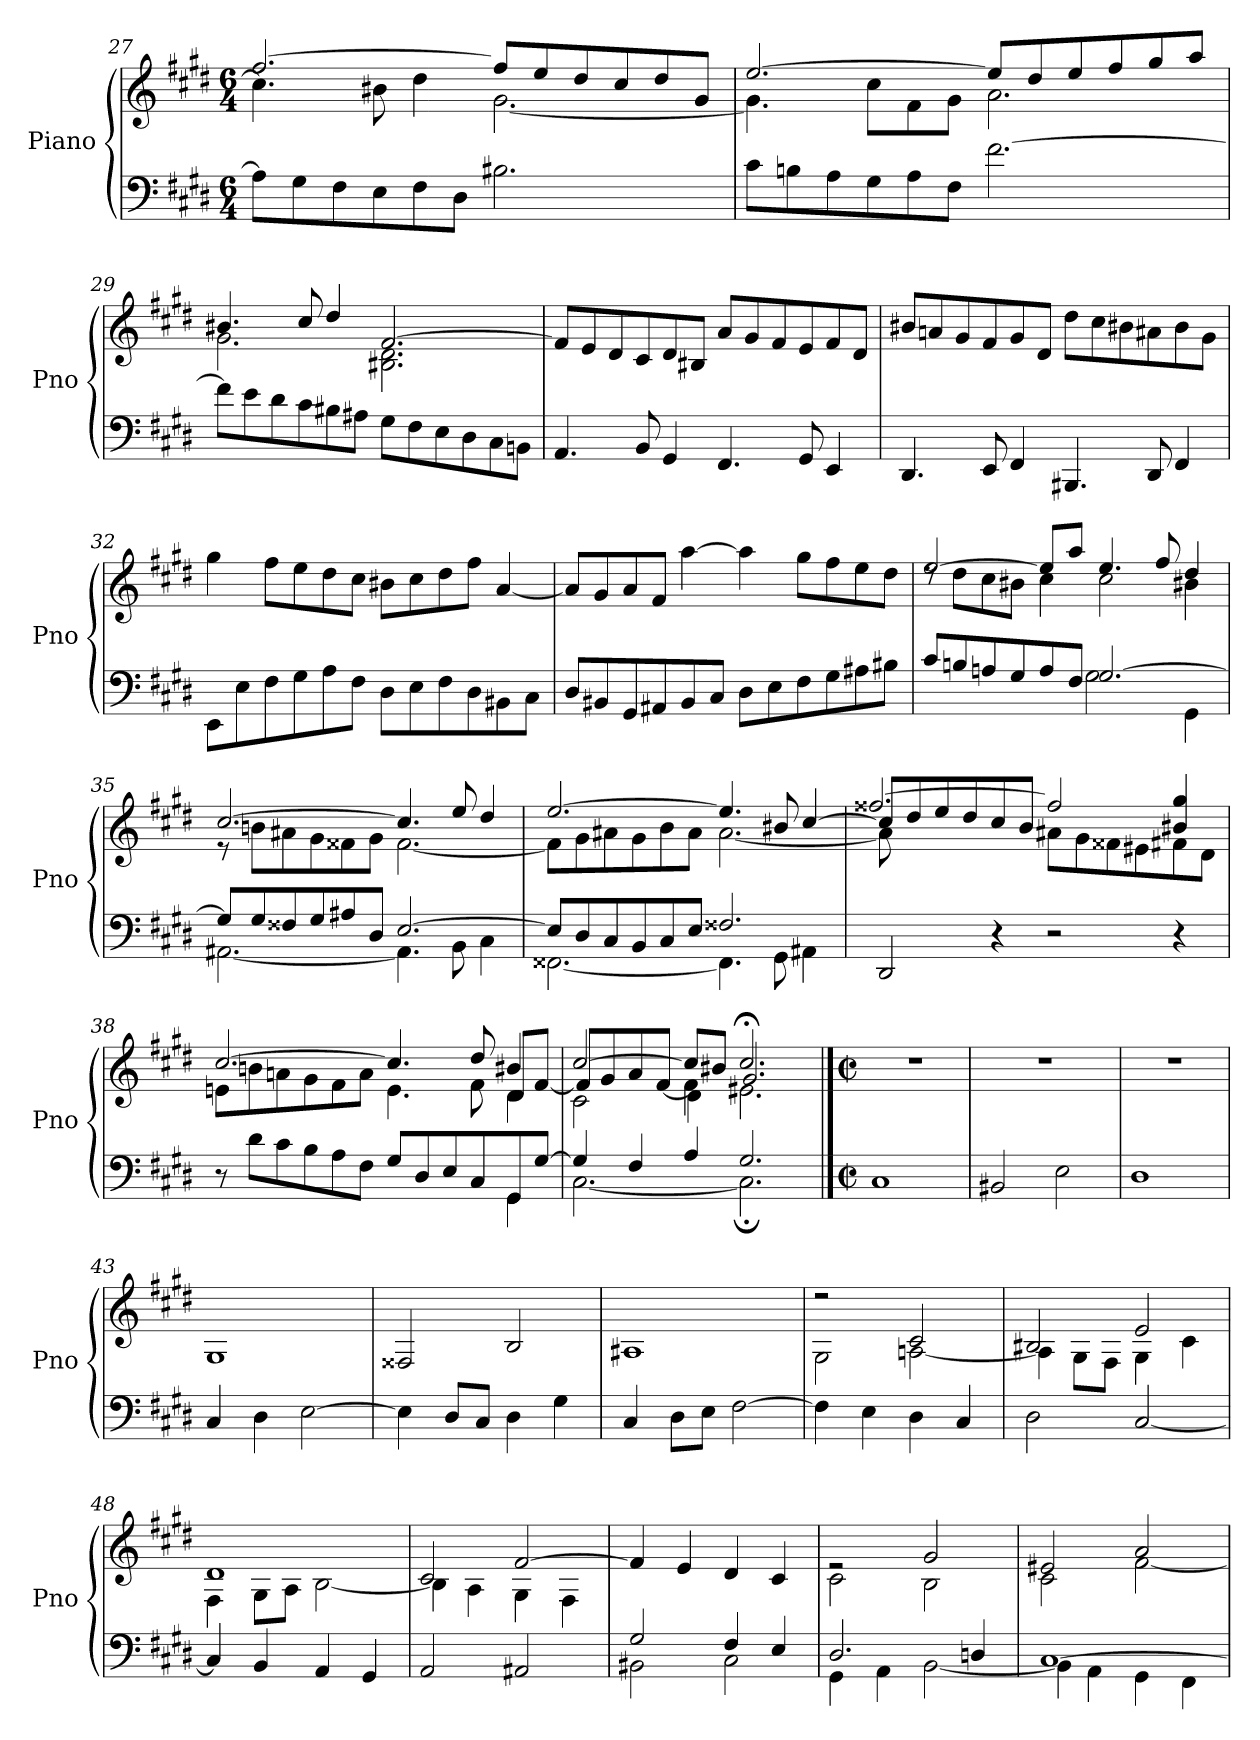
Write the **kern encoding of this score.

**kern	**kern
*part1	*part1
*staff2	*staff1
*I"Piano	*
*I'Pno	*
!!LO:LB:g=z
*clefF4	*clefG2
*k[f#c#g#d#]	*k[f#c#g#d#]
*M6/4	*M6/4
=27	=27
*	*^
8A\L]	[2.ff#/	4.cc#\]
8G#\	.	.
8F#\	.	.
8E\	.	8b#X\
8F#\	.	4dd#\
8D#\J	.	.
2.B#X\	8ff#/L]	[2.g#\
.	8ee/	.
.	8dd#/	.
.	8cc#/	.
.	8dd#/	.
.	8g#/J	.
=28	=28	=28
8c#\L	[2.ee/	4.g#\]
8Bn\	.	.
8A\	.	.
8G#\	.	8cc#\L
8A\	.	8f#\
8F#\J	.	8g#\J
[2.f#\	8ee/L]	2.a\
.	8dd#/	.
.	8ee/	.
.	8ff#/	.
.	8gg#/	.
.	8aa/J	.
=29	=29	=29
8f#\L]	4.b#X/	2.g#\
8e\	.	.
8d#\	.	.
8c#\	8cc#/	.
8B#X\	4dd#/	.
8A#X\J	.	.
8G#\L	[2.f#/	2.B#X\ 2.d#\
8F#\	.	.
8E\	.	.
8D#\	.	.
8C#\	.	.
8BBn\J	.	.
*	*v	*v
!!LO:LB:g=z
=30	=30
4.AA/	8f#/L]
.	8e/
.	8d#/
8BB/	8c#/
4GG#/	8d#/
.	8B#X/J
4.FF#/	8a/L
.	8g#/
.	8f#/
8GG#/	8e/
4EE/	8f#/
.	8d#/J
=31	=31
4.DD#/	8b#X/L
.	8an/
.	8g#/
8EE/	8f#/
4FF#/	8g#/
.	8d#/J
4.BBB#X/	8dd#\L
.	8cc#\
.	8b#X\
8DD#/	8a#X\
4FF#/	8b#\
.	8g#\J
!!LO:PB:g=z
=32	=32
8EE\L	4gg#\
8E\	.
8F#\	8ff#\L
8G#\	8ee\
8A\	8dd#\
8F#\J	8cc#\J
8D#\L	8b#X\L
8E\	8cc#\
8F#\	8dd#\
8D#\	8ff#\J
8BB#X\	[4a/
8C#\J	.
=33	=33
8D#/L	8a/L]
8BB#X/	8g#/
8GG#/	8a/
8AA#X/	8f#/J
8BB#/	[4aa\
8C#/J	.
8D#\L	4aa\]
8E\	.
8F#\	8gg#\L
8G#\	8ff#\
8A#X\	8ee\
8B#X\J	8dd#\J
!!LO:LB:g=z
=34	=34
*^	*^
8c#/L	2.ryy	[2ee/	8rdd
8Bn/	.	.	8dd#\L
8An/	.	.	8cc#\
8G#/	.	.	8b#X\J
8A/	.	8ee/L]	4cc#\
8F#/J	.	8aa/J	.
[2.G#/	2G#\	4.ee/	2cc#\
.	.	8ff#/	.
.	4GG#\	4dd#/	4b#X\
=35	=35	=35	=35
8G#/L]	[2.AA#X\	[2.cc#/	8r
8G#/	.	.	8bn\L
8F##X/	.	.	8a#X\
8G#/	.	.	8g#\
8A#X/	.	.	8f##X\
8D#/J	.	.	8g#\J
[2.E/	4.AA#\]	4.cc#/]	[2.f##i\
.	8BB\	8ee/	.
.	4C#\	4dd#/	.
!!LO:LB:g=z	!!
=36	=36	=36	=36
8E/L]	[2.FF##X\	[2.ee/	8f##\L]
8D#/	.	.	8g#\
8C#/	.	.	8a#X\
8BB/	.	.	8g#\
8C#/	.	.	8b\
8E/J	.	.	8a#\J
2.F##X/	4.FF##\]	4.ee/]	[2.a#\
.	8GG#\	8b#X/	.
.	4AA#X\	[4cc#/	.
*v	*v	*	*
=37	=37	=37
*	*	*^
2DD#/	8cc#/L]	8a#\]	[2.ff##X/
.	8dd#/	1ryy	.
.	8ee/	.	.
.	8dd#/	.	.
4r	8cc#/	.	.
.	8b/J	.	.
2r	8a#X\L	.	2ff##/]
.	8g#\	.	.
.	8f##X\	.	.
.	8e#X\	4.ryy	.
4r	8f#X\	.	4b#X/ 4gg#/
.	8d#\J	.	.
!!LO:LB:g=z	!!	!!
=38	=38	=38	=38
*^	*	*	*
8r	2.ryy	[2.cc#/	8en\L	2.ryy
8d#\L	.	.	8bn\	.
8c#\	.	.	8an\	.
8B\	.	.	8g#\	.
8A\	.	.	8f#\	.
8F#\J	.	.	8a\J	.
8G#/L	2ryy	4.cc#/]	4.e\	2ryy
8D#/	.	.	.	.
8E/	.	.	.	.
8C#/	.	8dd#/	8f#\	.
8GG#/	4GG#\	4b#X/	8d#/L	4d#\
[8G#/J	.	.	[8f#/J	.
=39	=39	=39	=39	=39
4G#/]	[2.C#\	[2cc#/	8f#/L]	2c#\
.	.	.	8g#/	.
4F#/	.	.	8a/	.
.	.	.	[8f#/J	.
4A/	.	8cc#/L]	4f#\]	4d#\
.	.	8b#X/J	.	.
2.G#/	2.C#;\]	2.cc#;</	2.g#/	2.e#X\
*v	*v	*	*	*
*	*v	*v	*v
!!LO:PB:g=z
==40	==40
*M4/4	*M4/4
*met(c|)	*met(c|)
*^	*^
*	*	*	*^
!	!	!LO:TX:a:i:t=a 5 voci	!	!
*v	*v	*	*	*
*	*v	*v	*v
1C#	1r
=41	=41
2BB#X/	1r
2E\	.
=42	=42
1D#	1r
=43	=43
4C#/	1G#
4D#\	.
[2E\	.
=44	=44
4E\]	2F##X/
8D#/L	.
8C#/J	.
4D#\	2B/
4G#\	.
=45	=45
4C#/	1A#X
8D#\L	.
8E\J	.
[2F#\	.
=46	=46
*	*^
4F#\]	2r	2G#\
4E\	.	.
4D#\	2c#/	[2An\
4C#/	.	.
=47	=47	=47
2D#\	2B#X/	4A\]
.	.	8G#\L
.	.	8F#\J
[2C#/	2e/	4G#\
.	.	4c#\
!!LO:LB:g=z	!!
=48	=48	=48
4C#/]	1d#	4F#\
4BB/	.	8G#\L
.	.	8A\J
4AA/	.	[2B\
4GG#/	.	.
=49	=49	=49
2AA/	2c#/	4B\]
.	.	4A\
2AA#X/	[2f#/	4G#\
.	.	4F#\
*	*v	*v
=50	=50
*^	*
2G#/	2BB#X\	4f#/]
.	.	4e/
4F#/	2C#\	4d#/
4E/	.	4c#/
=51	=51	=51
*	*	*^
2.D#/	4GG#\	2re	2c#\
.	4AA\	.	.
.	[2BB\	2g#/	2B\
4Dn/	.	.	.
=52	=52	=52	=52
[1C#	4BB\]	2e#X/	2c#\
.	4AA\	.	.
.	4GG#\	2a/	[2f#\
.	4FF#\	.	.
*v	*v	*	*
*	*v	*v
=	=
*-	*-
